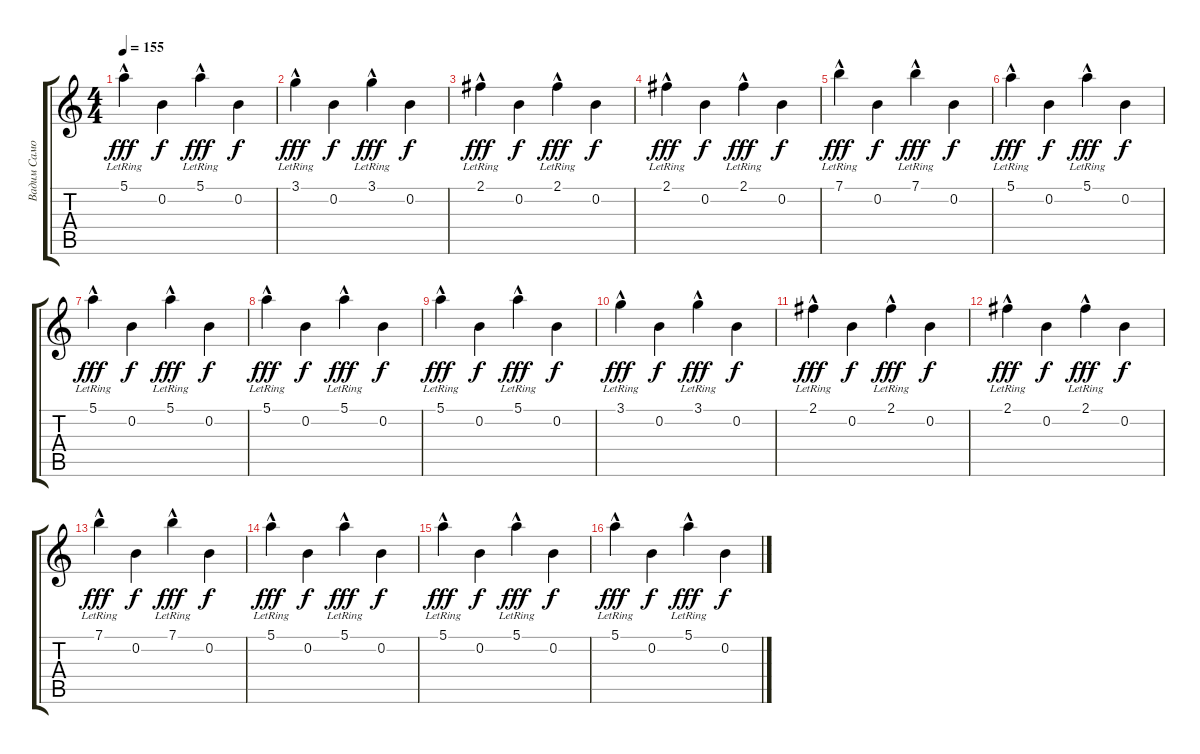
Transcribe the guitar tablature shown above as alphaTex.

\track ("Вадим Самойлов" "Вадим Само") {instrument acousticguitarsteel}
\staff {score tabs}
\tuning (E4 B3 G3 D3 A2 E2) {hide}
\ts (4 4)
\tempo 155
\clef g2
\ks c
5.1{hac lr}.4{dy fff} 0.2.4{dy f} 5.1{hac lr}.4{dy fff} 0.2.4{dy f} |
3.1{hac lr}.4{dy fff} 0.2.4{dy f} 3.1{hac lr}.4{dy fff} 0.2.4{dy f} |
2.1{hac lr}.4{dy fff} 0.2.4{dy f} 2.1{hac lr}.4{dy fff} 0.2.4{dy f} |
2.1{hac lr}.4{dy fff} 0.2.4{dy f} 2.1{hac lr}.4{dy fff} 0.2.4{dy f} |
7.1{hac lr}.4{dy fff} 0.2.4{dy f} 7.1{hac lr}.4{dy fff} 0.2.4{dy f} |
5.1{hac lr}.4{dy fff} 0.2.4{dy f} 5.1{hac lr}.4{dy fff} 0.2.4{dy f} |
5.1{hac lr}.4{dy fff} 0.2.4{dy f} 5.1{hac lr}.4{dy fff} 0.2.4{dy f} |
5.1{hac lr}.4{dy fff} 0.2.4{dy f} 5.1{hac lr}.4{dy fff} 0.2.4{dy f} |
5.1{hac lr}.4{dy fff} 0.2.4{dy f} 5.1{hac lr}.4{dy fff} 0.2.4{dy f} |
3.1{hac lr}.4{dy fff} 0.2.4{dy f} 3.1{hac lr}.4{dy fff} 0.2.4{dy f} |
2.1{hac lr}.4{dy fff} 0.2.4{dy f} 2.1{hac lr}.4{dy fff} 0.2.4{dy f} |
2.1{hac lr}.4{dy fff} 0.2.4{dy f} 2.1{hac lr}.4{dy fff} 0.2.4{dy f} |
7.1{hac lr}.4{dy fff} 0.2.4{dy f} 7.1{hac lr}.4{dy fff} 0.2.4{dy f} |
5.1{hac lr}.4{dy fff} 0.2.4{dy f} 5.1{hac lr}.4{dy fff} 0.2.4{dy f} |
5.1{hac lr}.4{dy fff} 0.2.4{dy f} 5.1{hac lr}.4{dy fff} 0.2.4{dy f} |
5.1{hac lr}.4{dy fff} 0.2.4{dy f} 5.1{hac lr}.4{dy fff} 0.2.4{dy f}
